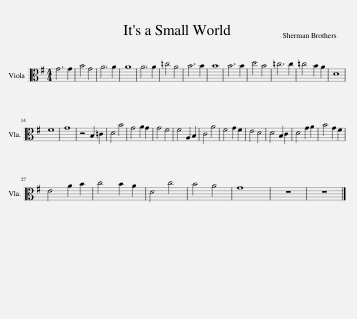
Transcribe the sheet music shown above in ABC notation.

X:1
L:1/8
M:4/4
I:linebreak $
K:G
V:1 alto
V:1
 G6 G2 | B4 G4 | A6 A2 | A8 | A6 A2 | %5
 =c4 A4 | B6 B2 | B8 | B6 B2 | d4 B4 | %10
 =c6 c2 | =c4 B2 A2 | D8 |$ F8 | G8 | %15
 z4 B,2 =C2 | D4 B4 | G4 A2 G2 | G4 F4 | F4 A,2 B,2 | %20
 C4 A4 | F4 G2 F2 | E4 D4 | D4 B,2 C2 | D4 G2 A2 | %25
 B4 G2 F2 |$ E4 A2 B2 | c4 B2 A2 | D4 c4 | B4 A4 | %30
 G8 | z8!D.C.! | z8 |] %33
